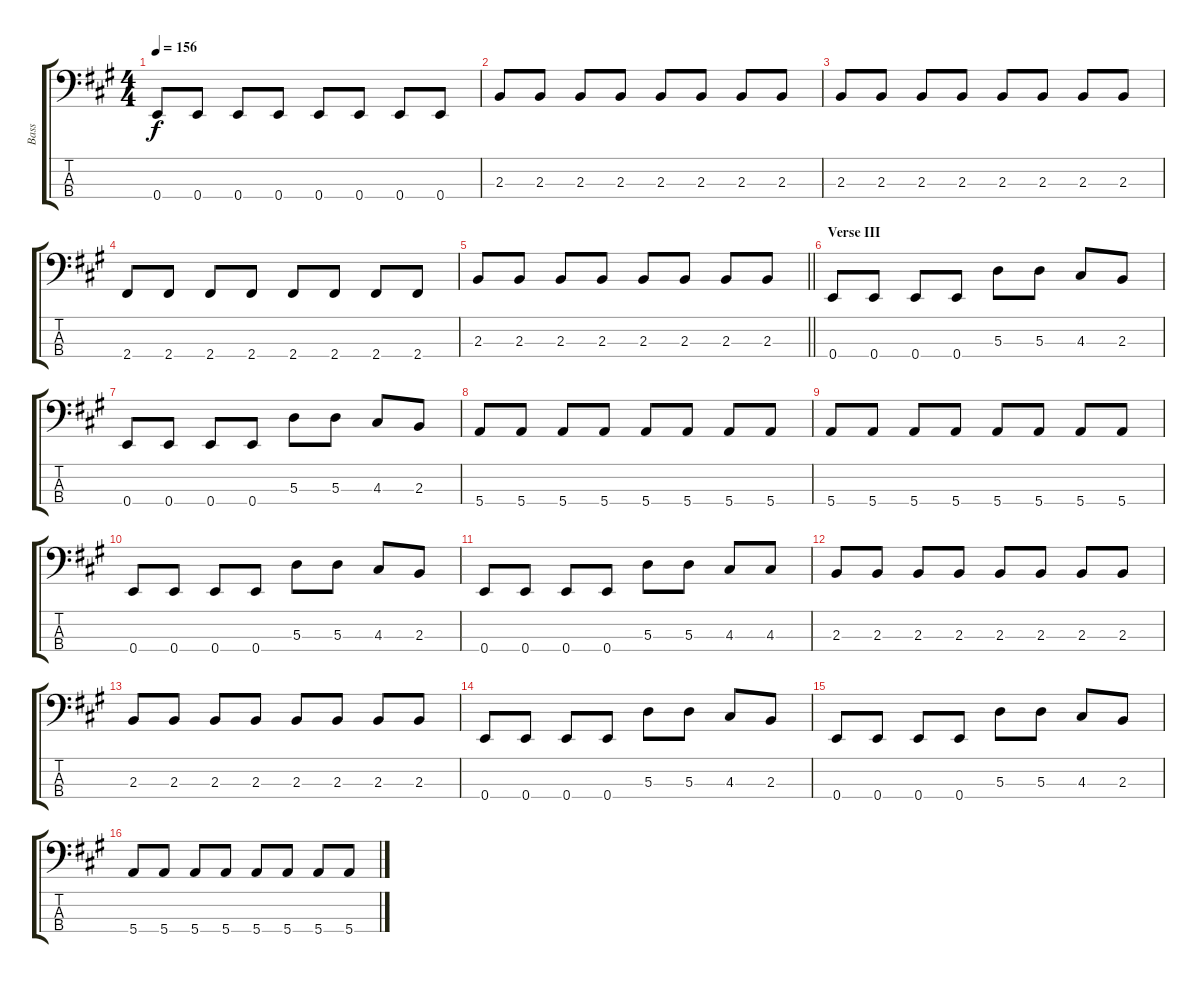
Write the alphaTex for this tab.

\track ("Bass" "Bass") {instrument electricbassfinger}
\staff {score tabs}
\tuning (G2 D2 A1 E1) {hide}
\ts (4 4)
\tempo 156
\clef f4
\ks a
0.4.8{dy f} 0.4.8 0.4.8 0.4.8 0.4.8 0.4.8 0.4.8 0.4.8 |
2.3.8 2.3.8 2.3.8 2.3.8 2.3.8 2.3.8 2.3.8 2.3.8 |
2.3.8 2.3.8 2.3.8 2.3.8 2.3.8 2.3.8 2.3.8 2.3.8 |
2.4.8 2.4.8 2.4.8 2.4.8 2.4.8 2.4.8 2.4.8 2.4.8 |
\barLineRight lightlight
2.3.8 2.3.8 2.3.8 2.3.8 2.3.8 2.3.8 2.3.8 2.3.8 |
\section ("" "Verse III")
0.4.8 0.4.8 0.4.8 0.4.8 5.3.8 5.3.8 4.3.8 2.3.8 |
0.4.8 0.4.8 0.4.8 0.4.8 5.3.8 5.3.8 4.3.8 2.3.8 |
5.4.8 5.4.8 5.4.8 5.4.8 5.4.8 5.4.8 5.4.8 5.4.8 |
5.4.8 5.4.8 5.4.8 5.4.8 5.4.8 5.4.8 5.4.8 5.4.8 |
0.4.8 0.4.8 0.4.8 0.4.8 5.3.8 5.3.8 4.3.8 2.3.8 |
0.4.8 0.4.8 0.4.8 0.4.8 5.3.8 5.3.8 4.3.8 4.3.8 |
2.3.8 2.3.8 2.3.8 2.3.8 2.3.8 2.3.8 2.3.8 2.3.8 |
2.3.8 2.3.8 2.3.8 2.3.8 2.3.8 2.3.8 2.3.8 2.3.8 |
0.4.8 0.4.8 0.4.8 0.4.8 5.3.8 5.3.8 4.3.8 2.3.8 |
0.4.8 0.4.8 0.4.8 0.4.8 5.3.8 5.3.8 4.3.8 2.3.8 |
5.4.8 5.4.8 5.4.8 5.4.8 5.4.8 5.4.8 5.4.8 5.4.8
